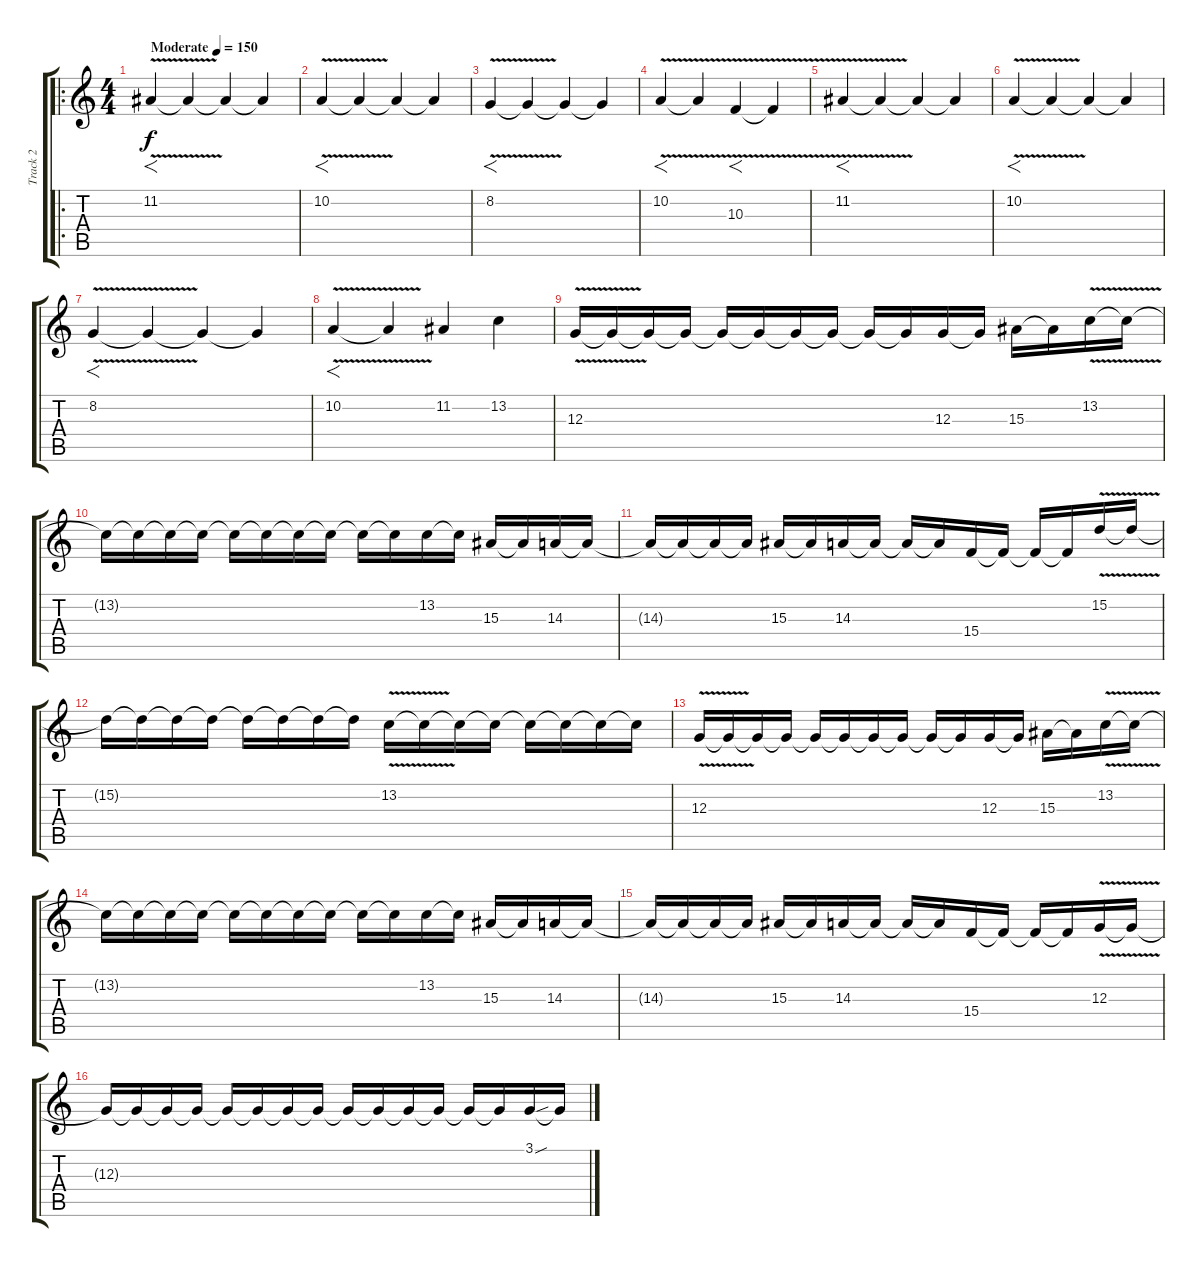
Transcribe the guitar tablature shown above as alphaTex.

\track ("Track 2" "Track 2") {instrument lead5charang}
\staff {score tabs}
\tuning (E4 B3 G3 D3 A2 E2) {hide}
\ro
\ts (4 4)
\tempo (150 "Moderate")
\clef g2
\ks c
11.2{v}.4{f dy f instrument lead5charang} 11.2{t}.4 11.2{t}.4 11.2{t}.4 |
10.2{v}.4{f} 10.2{t}.4 10.2{t}.4 10.2{t}.4 |
8.2{v}.4{f} 8.2{t}.4 8.2{t}.4 8.2{t}.4 |
10.2{v}.4{f} 10.2{t}.4 10.3{v}.4{f} 10.3{t}.4 |
11.2{v}.4{f} 11.2{t}.4 11.2{t}.4 11.2{t}.4 |
10.2{v}.4{f} 10.2{t}.4 10.2{t}.4 10.2{t}.4 |
8.2{v}.4{f} 8.2{t}.4 8.2{t}.4 8.2{t}.4 |
10.2{v}.4{f} 10.2{t}.4 11.2.4 13.2.4 |
12.3{v}.16 12.3{t}.16 12.3{t}.16 12.3{t}.16 12.3{t}.16 12.3{t}.16 12.3{t}.16 12.3{t}.16 12.3{t}.16 12.3{t}.16 12.3.16 12.3{t}.16 15.3.16 15.3{t}.16 13.2{v}.16 13.2{t}.16 |
13.2{t}.16 13.2{t}.16 13.2{t}.16 13.2{t}.16 13.2{t}.16 13.2{t}.16 13.2{t}.16 13.2{t}.16 13.2{t}.16 13.2{t}.16 13.2.16 13.2{t}.16 15.3.16 15.3{t}.16 14.3.16 14.3{t}.16 |
14.3{t}.16 14.3{t}.16 14.3{t}.16 14.3{t}.16 15.3.16 15.3{t}.16 14.3.16 14.3{t}.16 14.3{t}.16 14.3{t}.16 15.4.16 15.4{t}.16 15.4{t}.16 15.4{t}.16 15.2{v}.16 15.2{t}.16 |
15.2{t}.16 15.2{t}.16 15.2{t}.16 15.2{t}.16 15.2{t}.16 15.2{t}.16 15.2{t}.16 15.2{t}.16 13.2{v}.16 13.2{t}.16 13.2{t}.16 13.2{t}.16 13.2{t}.16 13.2{t}.16 13.2{t}.16 13.2{t}.16 |
12.3{v}.16 12.3{t}.16 12.3{t}.16 12.3{t}.16 12.3{t}.16 12.3{t}.16 12.3{t}.16 12.3{t}.16 12.3{t}.16 12.3{t}.16 12.3.16 12.3{t}.16 15.3.16 15.3{t}.16 13.2{v}.16 13.2{t}.16 |
13.2{t}.16 13.2{t}.16 13.2{t}.16 13.2{t}.16 13.2{t}.16 13.2{t}.16 13.2{t}.16 13.2{t}.16 13.2{t}.16 13.2{t}.16 13.2.16 13.2{t}.16 15.3.16 15.3{t}.16 14.3.16 14.3{t}.16 |
14.3{t}.16 14.3{t}.16 14.3{t}.16 14.3{t}.16 15.3.16 15.3{t}.16 14.3.16 14.3{t}.16 14.3{t}.16 14.3{t}.16 15.4.16 15.4{t}.16 15.4{t}.16 15.4{t}.16 12.3{v}.16 12.3{t}.16 |
12.3{t}.16 12.3{t}.16 12.3{t}.16 12.3{t}.16 12.3{t}.16 12.3{t}.16 12.3{t}.16 12.3{t}.16 12.3{t}.16 12.3{t}.16 12.3{t}.16 12.3{t}.16 12.3{t}.16 12.3{t}.16 3.1{sou}.16 3.1{t}.16
